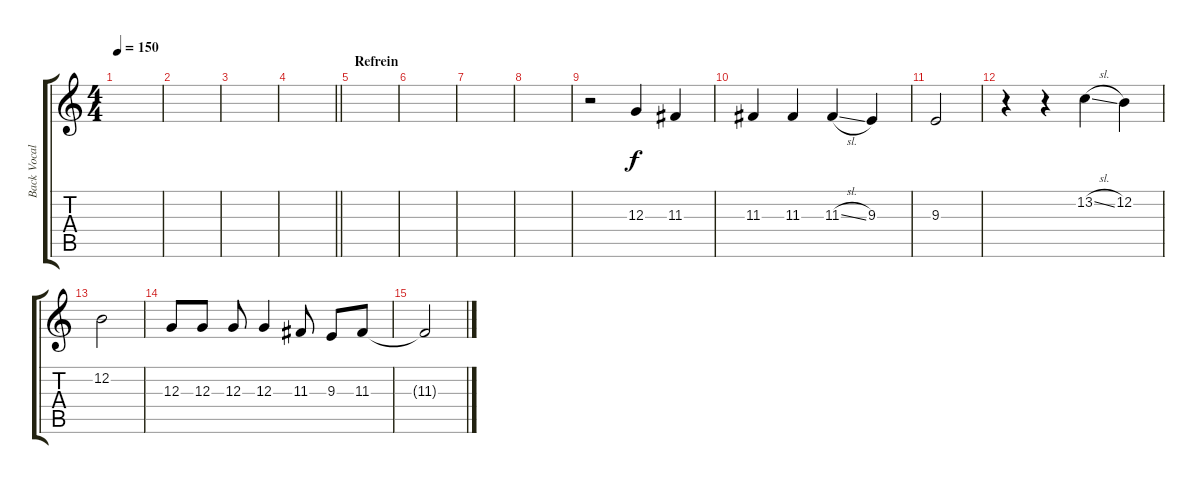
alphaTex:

\track ("Back Vocals" "Back Vocal") {instrument lead2sawtooth}
\staff {score tabs}
\tuning (E4 B3 G3 D3 A2 E2) {hide}
\ts (4 4)
\tempo 150
\clef g2
\ks c
|
|
|
\barLineRight lightlight
|
\section ("" "Refrein")
|
|
|
|
r.2 12.3.4 11.3.4 |
11.3.4 11.3.4 11.3{sl}.4 9.3.4 |
9.3.2 |
r.4 r.4 13.2{sl}.4 12.2.4 |
12.2.2 |
12.3.8 12.3.8 12.3.8 12.3.4 11.3.8 9.3.8 11.3.8 |
11.3{t}.2
